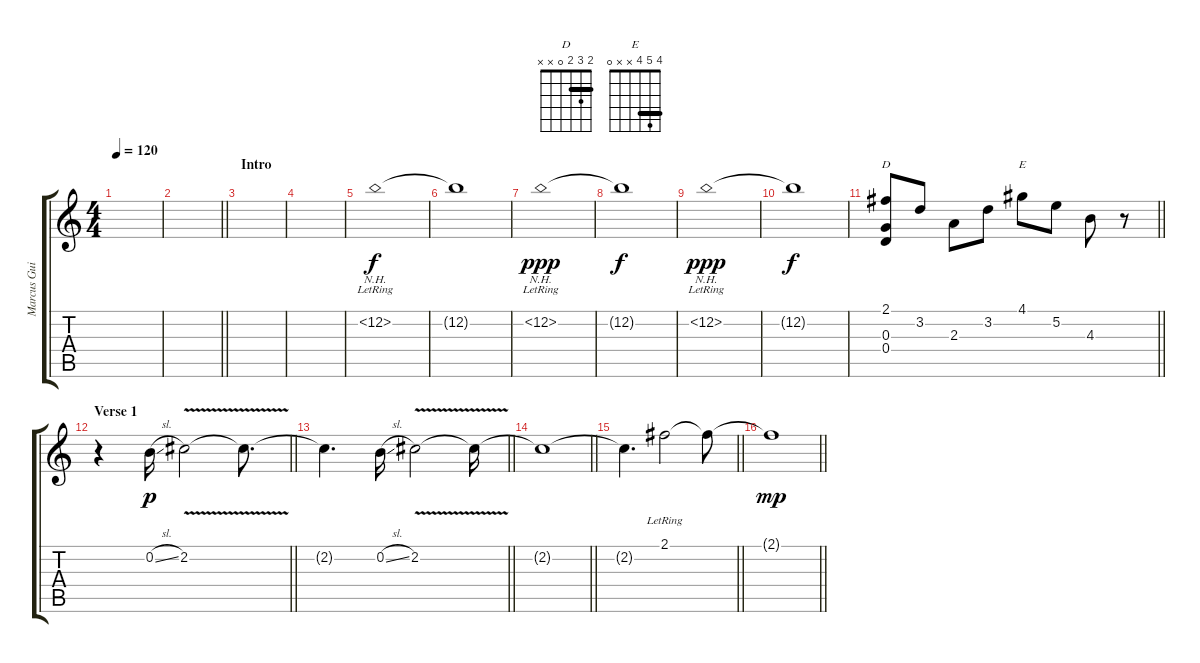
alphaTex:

\track ("Marcus Guitar" "Marcus Gui") {instrument overdrivenguitar}
\staff {score tabs}
\tuning (E4 B3 G3 D3 A2 E2) {hide}
\chord ("D" 2 3 2 0 x x) {barre 2}
\chord ("E" 4 5 4 x x 0) {barre 4}
\ts (4 4)
\tempo 120
\clef g2
\ks c
|
\barLineRight lightlight
|
\section ("" "Intro")
|
|
12.2{nh lr}.1 |
12.2{t}.1{dy f} |
12.2{nh lr}.1{dy ppp} |
12.2{t}.1{dy f} |
12.2{nh lr}.1{dy ppp} |
12.2{t}.1{dy f} |
\barLineRight lightlight
(2.1 0.3 0.4).8{ch "D"} 3.2.8 2.3.8 3.2.8 4.1.8{ch "E"} 5.2.8 4.3.8 r.8 |
\section ("" "Verse 1")
\barLineRight lightlight
r.4 0.2{sl}.16{dy p} 2.2{v}.2 2.2{t}.8{d} |
\barLineRight lightlight
2.2{t}.4{d} 0.2{sl}.16 2.2{v}.2 2.2{t}.16 |
\barLineRight lightlight
2.2{t}.1 |
\barLineRight lightlight
2.2{t}.4{d} 2.1{lr}.2 2.1{t}.8 |
\barLineRight lightlight
2.1{t}.1{dy mp}
